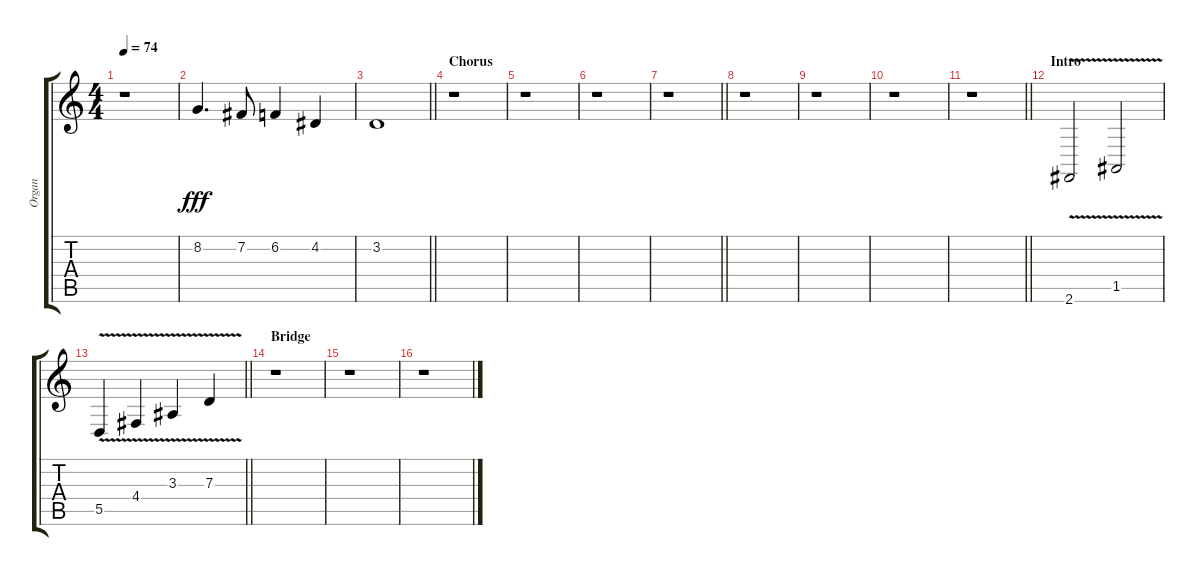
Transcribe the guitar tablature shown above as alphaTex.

\track ("Organ" "Organ") {instrument flute}
\staff {score tabs}
\tuning (E4 B3 G3 D3 A2 E2) {hide}
\ts (4 4)
\tempo 74
\clef g2
\ks c
r.1{dy fff} |
8.2.4{d} 7.2.8 6.2.4 4.2.4 |
\barLineRight lightlight
3.2.1 |
\section ("" "Chorus")
r.1 |
r.1 |
r.1 |
\barLineRight lightlight
r.1 |
r.1 |
r.1 |
r.1 |
\barLineRight lightlight
r.1 |
\section ("" "Intro")
2.6{v}.2{volume 16} 1.5{v}.2 |
\barLineRight lightlight
5.5{v}.4 4.4{v}.4 3.3{v}.4 7.3{v}.4 |
\section ("" "Bridge")
r.1 |
r.1 |
r.1
